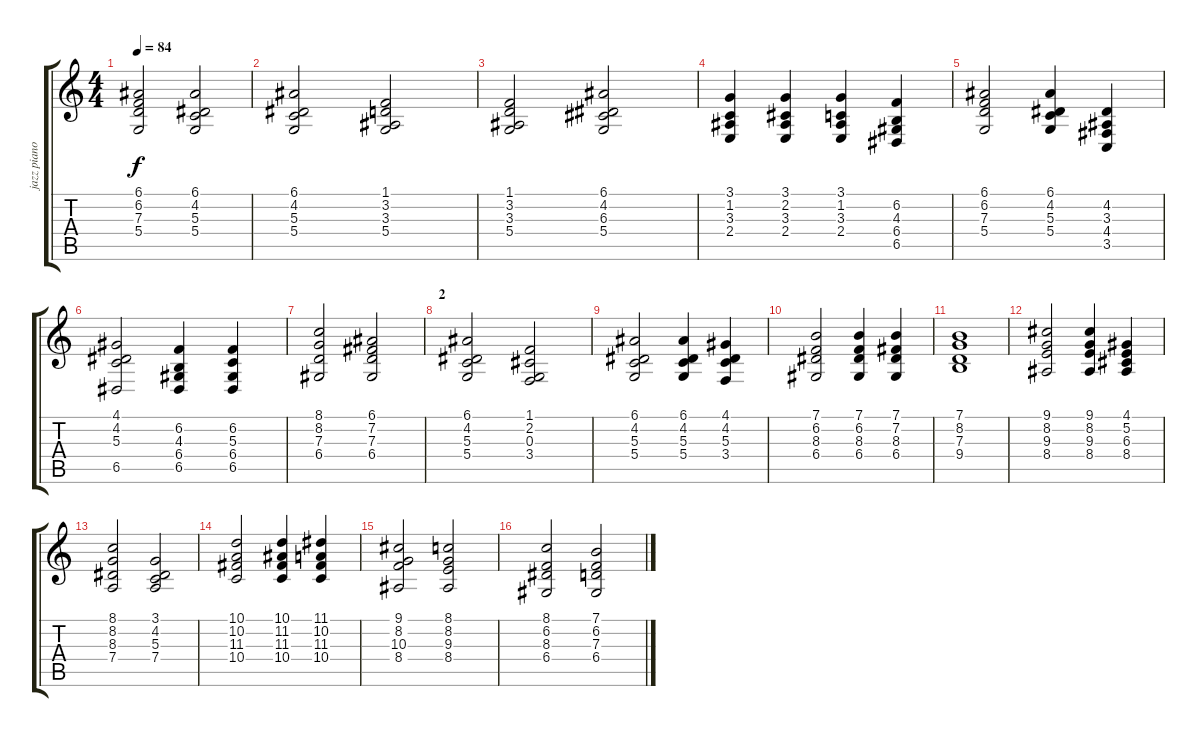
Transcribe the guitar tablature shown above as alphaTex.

\track ("jazz piano or guitar" "jazz piano") {instrument acousticgrandpiano}
\staff {score tabs}
\tuning (E4 B3 G3 D3 A2 E2) {hide}
\ts (4 4)
\tempo 84
\clef g2
\ks c
(6.1 6.2 7.3 5.4).2{dy f} (6.1 4.2 5.3 5.4).2 |
(6.1 4.2 5.3 5.4).2 (1.1 3.2 3.3 5.4).2 |
(1.1 3.2 3.3 5.4).2 (6.1 4.2 6.3 5.4).2 |
(3.1 1.2 3.3 2.4).4 (3.1 2.2 3.3 2.4).4 (3.1 1.2 3.3 2.4).4 (6.2 4.3 6.4 6.5).4 |
(6.1 6.2 7.3 5.4).2 (6.1 4.2 5.3 5.4).4 (4.2 3.3 4.4 3.5).4 |
(4.1 4.2 5.3 6.5).2 (6.2 4.3 6.4 6.5).4 (6.2 5.3 6.4 6.5).4 |
(8.1 8.2 7.3 6.4).2 (6.1 7.2 7.3 6.4).2 |
\section ("" "2")
(6.1 4.2 5.3 5.4).2 (1.1 2.2 0.3 3.4).2 |
(6.1 4.2 5.3 5.4).2 (6.1 4.2 5.3 5.4).4 (4.1 4.2 5.3 3.4).4 |
(7.1 6.2 8.3 6.4).2 (7.1 6.2 8.3 6.4).4 (7.1 7.2 8.3 6.4).4 |
(7.1 8.2 7.3 9.4).1 |
(9.1 8.2 9.3 8.4).2 (9.1 8.2 9.3 8.4).4 (4.1 5.2 6.3 8.4).4 |
(8.1 8.2 8.3 7.4).2 (3.1 4.2 5.3 7.4).2 |
(10.1 10.2 11.3 10.4).2 (10.1 11.2 11.3 10.4).4 (11.1 10.2 11.3 10.4).4 |
(9.1 8.2 10.3 8.4).2 (8.1 8.2 9.3 8.4).2 |
(8.1 6.2 8.3 6.4).2 (7.1 6.2 7.3 6.4).2
